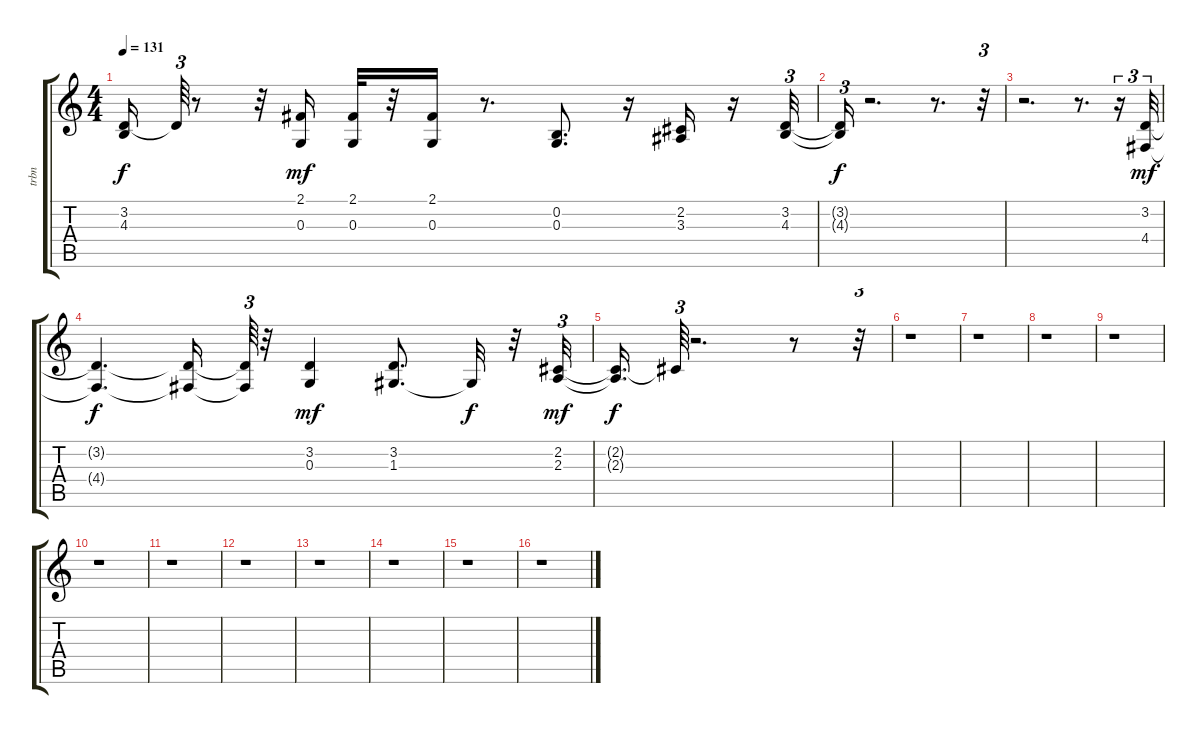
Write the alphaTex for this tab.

\track ("trbn" "trbn") {instrument trombone}
\staff {score tabs}
\tuning (E4 B3 G3 D3 A2 E2) {hide}
\ts (4 4)
\tempo 131
\clef g2
\ks c
(3.2{t} 4.3{t}).16{dy f} 3.2{t}.64{tu (3 2)} r.8 r.32 (2.1 0.3).16{dy mf} (2.1 0.3).32 r.32 (2.1 0.3).16 r.8{d} (0.2 0.3).8{d} r.16 (2.2 3.3).16 r.16 (3.2 4.3).32{tu (3 2)} |
(3.2{t} 4.3{t}).16{tu (3 2) dy f} r.2{d} r.8{d} r.32{tu (3 2)} |
r.2{d} r.8{d} r.16{tu (3 2)} (3.2 4.4).32{tu (3 2) dy mf} |
(3.2{t} 4.4{t}).4{d dy f} (3.2{t} 4.4{t}).16 (3.2{t} 4.4{t}).64{tu (3 2)} r.32 (3.2 0.3).4{dy mf} (3.2 1.3).8{d} 1.3{t}.32{dy f} r.32 (2.2 2.3).32{tu (3 2) dy mf} |
(2.2{t} 2.3{t}).16{d dy f} 2.2{t}.64{tu (3 2)} r.2{d} r.8 r.32{tu (3 2)} |
r.1 |
r.1 |
r.1 |
r.1 |
r.1 |
r.1 |
r.1 |
r.1 |
r.1 |
r.1 |
r.1
